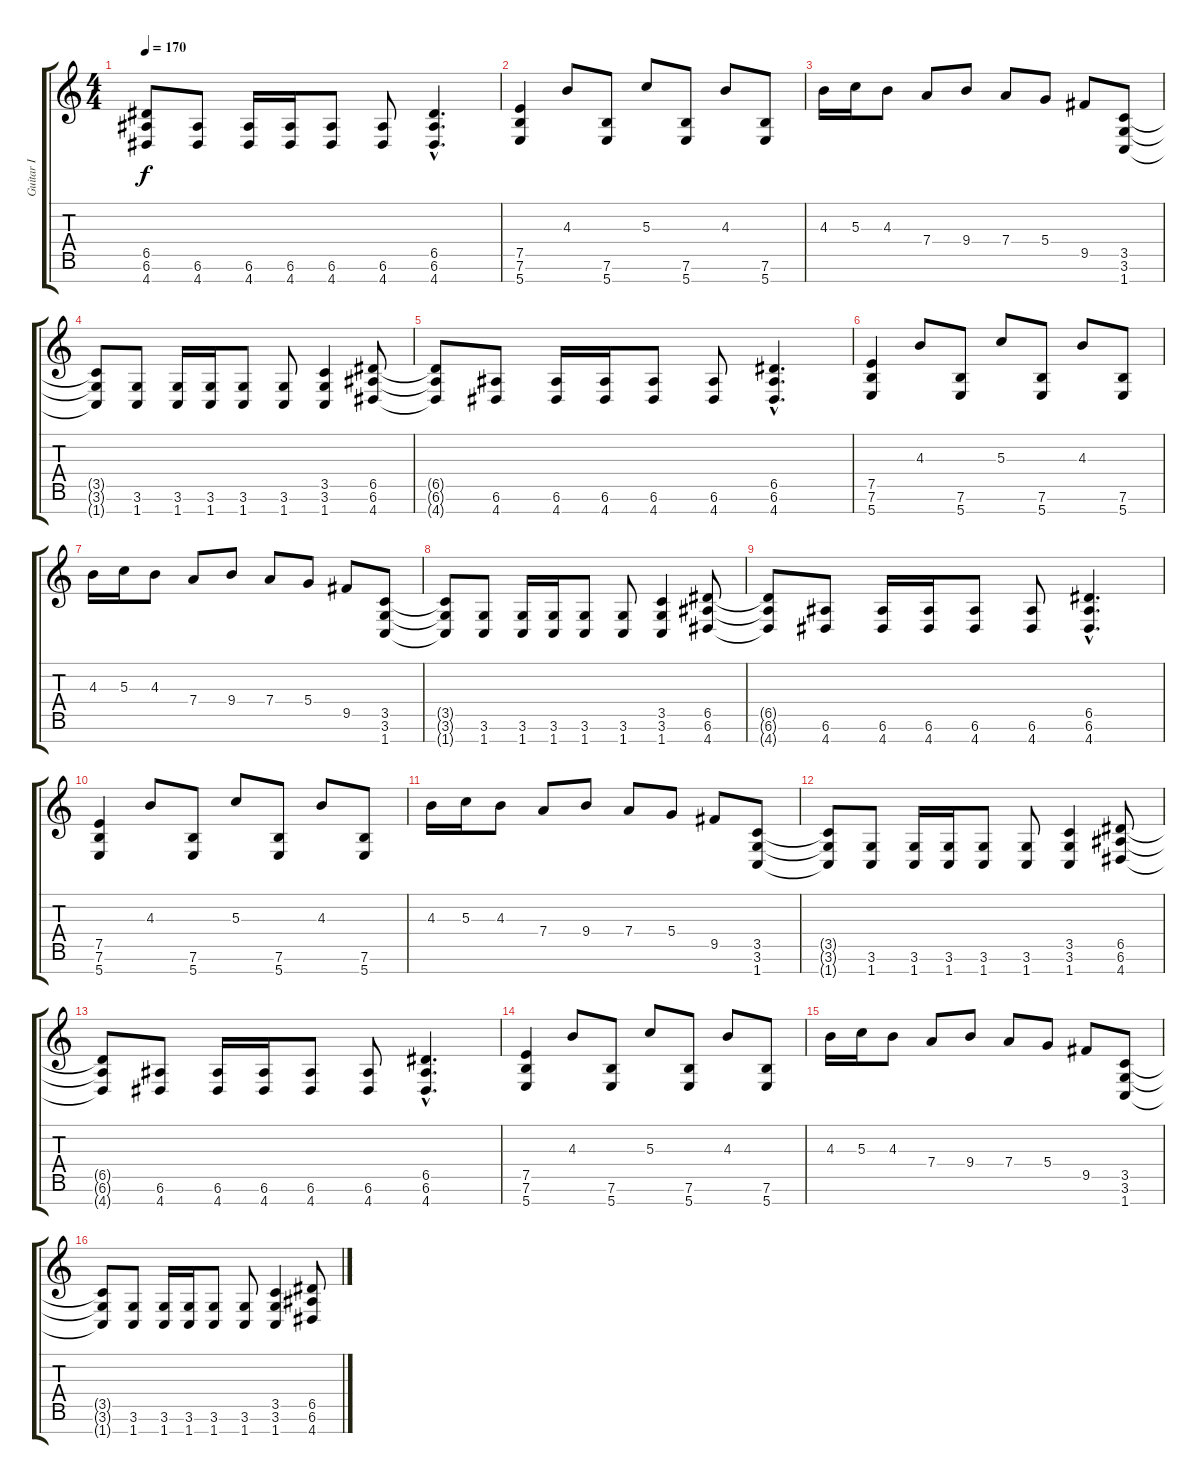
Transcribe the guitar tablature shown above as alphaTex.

\track ("Guitar I" "Guitar I") {instrument distortionguitar}
\staff {score tabs}
\tuning (E4 B3 G3 D3 A2 E2 B1) {hide}
\ts (4 4)
\tempo 170
\clef g2
\ks c
(6.5{t} 6.6{t} 4.7{t}).8{dy f} (6.6 4.7).8 (6.6 4.7).16 (6.6 4.7).16 (6.6 4.7).8 (6.6 4.7).8 (6.5{hac} 6.6{hac} 4.7{hac}).4{d} |
(7.5 7.6 5.7).4 4.3.8 (7.6 5.7).8 5.3.8 (7.6 5.7).8 4.3.8 (7.6 5.7).8 |
4.3.16 5.3.16 4.3.8 7.4.8 9.4.8 7.4.8 5.4.8 9.5.8 (3.5 3.6 1.7).8 |
(3.5{t} 3.6{t} 1.7{t}).8 (3.6 1.7).8 (3.6 1.7).16 (3.6 1.7).16 (3.6 1.7).8 (3.6 1.7).8 (3.5 3.6 1.7).4 (6.5 6.6 4.7).8 |
(6.5{t} 6.6{t} 4.7{t}).8 (6.6 4.7).8 (6.6 4.7).16 (6.6 4.7).16 (6.6 4.7).8 (6.6 4.7).8 (6.5{hac} 6.6{hac} 4.7{hac}).4{d} |
(7.5 7.6 5.7).4 4.3.8 (7.6 5.7).8 5.3.8 (7.6 5.7).8 4.3.8 (7.6 5.7).8 |
4.3.16 5.3.16 4.3.8 7.4.8 9.4.8 7.4.8 5.4.8 9.5.8 (3.5 3.6 1.7).8 |
(3.5{t} 3.6{t} 1.7{t}).8 (3.6 1.7).8 (3.6 1.7).16 (3.6 1.7).16 (3.6 1.7).8 (3.6 1.7).8 (3.5 3.6 1.7).4 (6.5 6.6 4.7).8 |
(6.5{t} 6.6{t} 4.7{t}).8 (6.6 4.7).8 (6.6 4.7).16 (6.6 4.7).16 (6.6 4.7).8 (6.6 4.7).8 (6.5{hac} 6.6{hac} 4.7{hac}).4{d} |
(7.5 7.6 5.7).4{volume 9} 4.3.8 (7.6 5.7).8 5.3.8 (7.6 5.7).8 4.3.8 (7.6 5.7).8 |
4.3.16 5.3.16 4.3.8 7.4.8 9.4.8 7.4.8 5.4.8 9.5.8 (3.5 3.6 1.7).8 |
(3.5{t} 3.6{t} 1.7{t}).8{volume 4} (3.6 1.7).8 (3.6 1.7).16 (3.6 1.7).16 (3.6 1.7).8 (3.6 1.7).8 (3.5 3.6 1.7).4 (6.5 6.6 4.7).8 |
(6.5{t} 6.6{t} 4.7{t}).8 (6.6 4.7).8 (6.6 4.7).16 (6.6 4.7).16 (6.6 4.7).8 (6.6 4.7).8 (6.5{hac} 6.6{hac} 4.7{hac}).4{d} |
(7.5 7.6 5.7).4{volume 0} 4.3.8 (7.6 5.7).8 5.3.8 (7.6 5.7).8 4.3.8 (7.6 5.7).8 |
4.3.16 5.3.16 4.3.8 7.4.8 9.4.8 7.4.8 5.4.8 9.5.8 (3.5 3.6 1.7).8 |
(3.5{t} 3.6{t} 1.7{t}).8 (3.6 1.7).8 (3.6 1.7).16 (3.6 1.7).16 (3.6 1.7).8 (3.6 1.7).8 (3.5 3.6 1.7).4 (6.5 6.6 4.7).8
